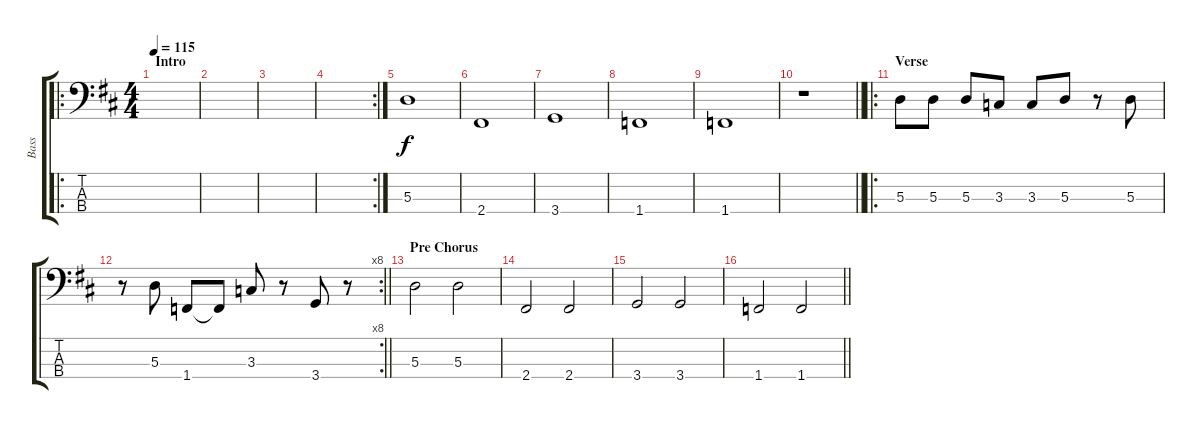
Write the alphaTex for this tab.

\track ("Bass" "Bass") {instrument electricbassfinger}
\staff {score tabs}
\tuning (G2 D2 A1 E1) {hide}
\ro
\ts (4 4)
\section ("" "Intro")
\tempo 115
\clef f4
\ks d
|
|
|
\rc 2
|
5.3.1 |
2.4.1 |
3.4.1 |
1.4.1 |
1.4.1 |
\barLineRight lightlight
r.1 |
\ro
\section ("" "Verse")
5.3.8 5.3.8 5.3.8 3.3.8 3.3.8 5.3.8 r.8 5.3.8 |
\rc 8
\barLineRight lightlight
r.8 5.3.8 1.4.8 1.4{t}.8 3.3.8 r.8 3.4.8 r.8 |
\section ("" "Pre Chorus")
5.3.2 5.3.2 |
2.4.2 2.4.2 |
3.4.2 3.4.2 |
\barLineRight lightlight
1.4.2 1.4.2
